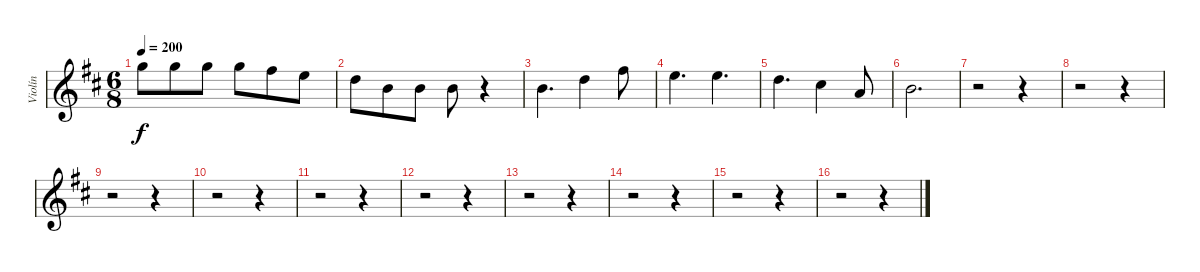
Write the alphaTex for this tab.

\track ("Violín" "Violín") {instrument violin}
\staff {score}
\tuning (E5 A4 D4 G3) {hide}
\ts (6 8)
\tempo 200
\clef g2
\ks bminor
3.1.8{dy f} 3.1.8 3.1.8 3.1.8 2.1.8 0.1.8 |
5.2.8 2.2.8 2.2.8 2.2.8 r.4 |
2.2.4{d} 5.2.4 2.1.8 |
0.1.4{d} 0.1.4{d} |
5.2.4{d} 4.2.4 0.2.8 |
2.2.2{d} |
r.2 r.4 |
r.2 r.4 |
r.2 r.4 |
r.2 r.4 |
r.2 r.4 |
r.2 r.4 |
r.2 r.4 |
r.2 r.4 |
r.2 r.4 |
r.2 r.4
